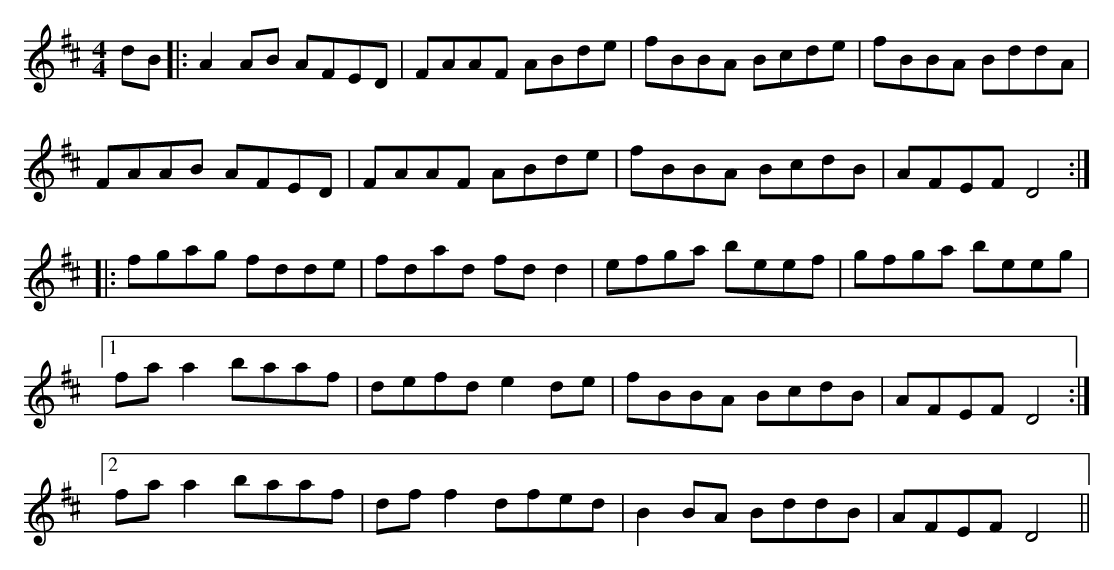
X:1
M:4/4
K:D
dB|:A2AB AFED|FAAF ABde|fBBA Bcde|fBBA BddA|
FAAB AFED|FAAF ABde|fBBA BcdB|AFEF D4:|
|:fgag fdde|fdad fdd2|efga beef|gfga beeg|
[1 faa2 baaf|defd e2de|fBBA BcdB|AFEF D4:|
[2 faa2 baaf|dff2 dfed|B2BA BddB|AFEF D4||
